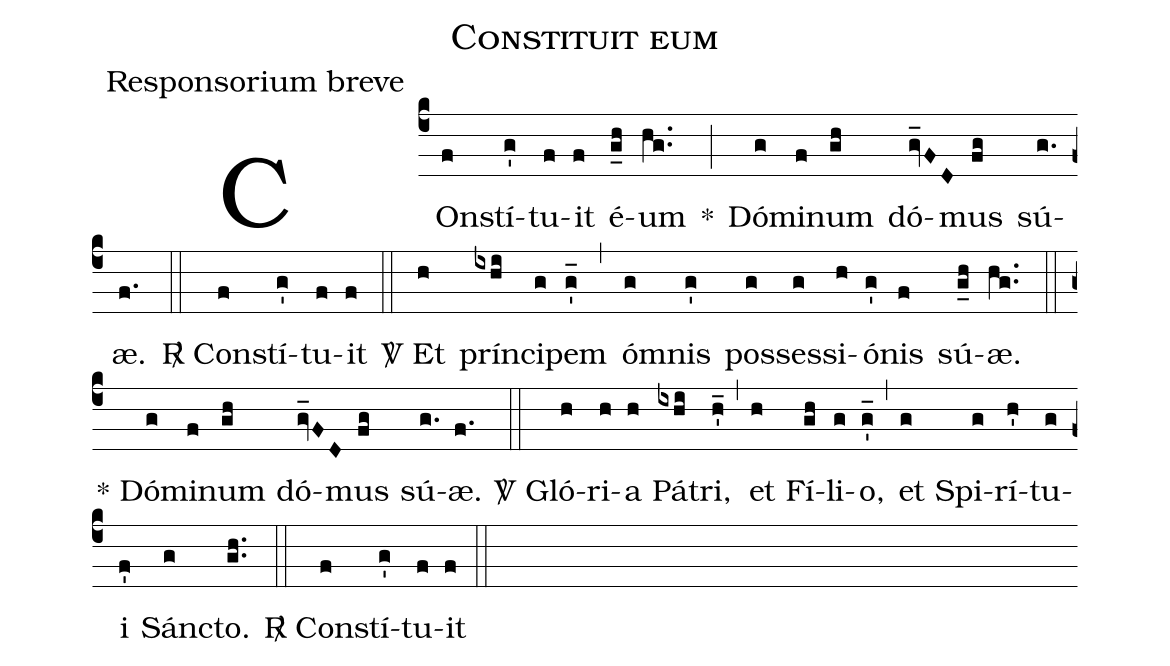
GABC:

name:Constituit eum;
office-part:Responsorium breve;
%%
(c4)COn(f)stí(g')tu(f)it(f) é(g_h)um(hg..) *(;) Dó(g)mi(f)num(gh) dó(gv_FD)mus(fg) sú(g.)æ.(f.) (::)
<sp>R/</sp>~Con(f)stí(g')tu(f)it(f) (::)
<sp>V/</sp>~Et(h) prín(ixhi)ci(g)pem(g'_) (,) ó(g)mnis(g') pos(g)ses(g)si(h)ó(g')nis(f) sú(g_h)æ.(hg..) (::)
*~Dó(g)mi(f)num(gh) dó(gv_FD)mus(fg) sú(g.)æ.(f.) (::)
<sp>V/</sp>~Gló(h)ri(h)a(h) Pá(ixhi)tri,(h'_) (,) et(h) Fí(gh)li(g)o,(g'_) (,) et(g) Spi(g)rí(h')tu(g)i(f') Sán(g)cto.(gh..) (::)
<sp>R/</sp>~Con(f)stí(g')tu(f)it(f) (::)
